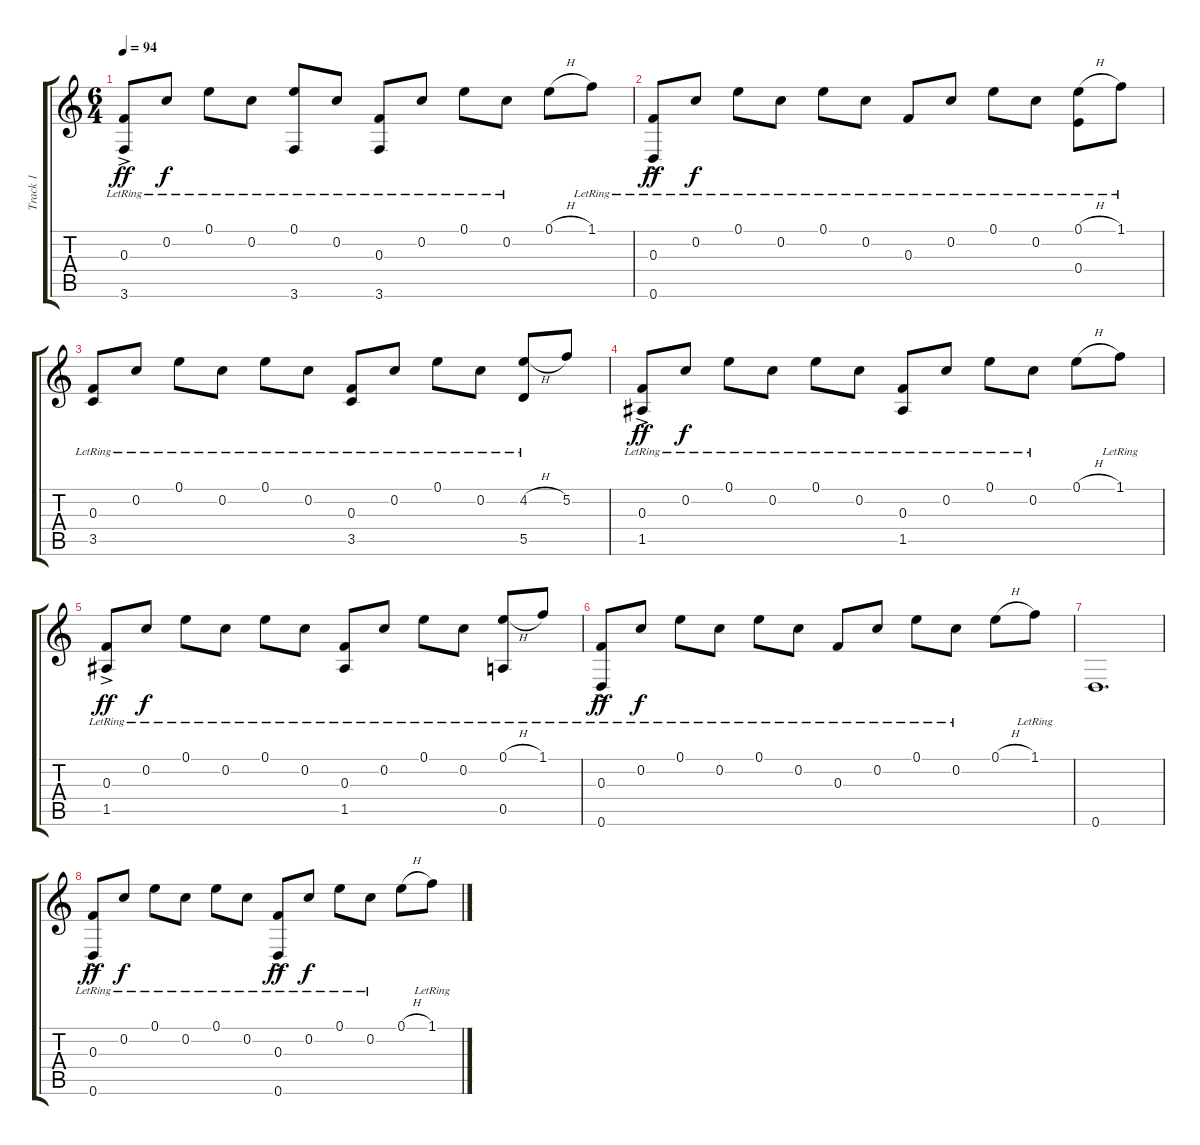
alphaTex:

\track ("Track 1" "Track 1") {instrument electricguitarjazz}
\staff {score tabs}
\tuning (E4 C4 F3 E3 A2 D2) {hide}
\ts (6 4)
\tempo 94
\clef g2
\ks c
(0.3{lr} 3.6{ac lr}).8{dy ff} 0.2{lr}.8{dy f} 0.1{lr}.8 0.2{lr}.8 (0.1{lr} 3.6{lr}).8 0.2{lr}.8 (0.3{lr} 3.6{lr}).8 0.2{lr}.8 0.1{lr}.8 0.2{lr}.8 0.1{h}.8 1.1{lr}.8 |
(0.3{lr} 0.6{ac lr}).8{dy ff} 0.2{lr}.8{dy f} 0.1{lr}.8 0.2{lr}.8 0.1{lr}.8 0.2{lr}.8 0.3{lr}.8 0.2{lr}.8 0.1{lr}.8 0.2{lr}.8 (0.1{h} 0.4{lr}).8 1.1{lr}.8 |
(0.3{lr} 3.5).8 0.2{lr}.8 0.1{lr}.8 0.2{lr}.8 0.1{lr}.8 0.2{lr}.8 (0.3{lr} 3.5{lr}).8 0.2{lr}.8 0.1{lr}.8 0.2{lr}.8 (4.2{h lr} 5.5{lr}).8 5.2.8 |
(0.3{lr} 1.5{ac lr}).8{dy ff} 0.2{lr}.8{dy f} 0.1{lr}.8 0.2{lr}.8 0.1{lr}.8 0.2{lr}.8 (0.3{lr} 1.5{lr}).8 0.2{lr}.8 0.1{lr}.8 0.2{lr}.8 0.1{h}.8 1.1{lr}.8 |
(0.3{lr} 1.5{ac lr}).8{dy ff} 0.2{lr}.8{dy f} 0.1{lr}.8 0.2{lr}.8 0.1{lr}.8 0.2{lr}.8 (0.3{lr} 1.5{lr}).8 0.2{lr}.8 0.1{lr}.8 0.2{lr}.8 (0.1{h} 0.5{lr}).8 1.1{lr}.8 |
(0.3{lr} 0.6{ac lr}).8{dy ff} 0.2{lr}.8{dy f} 0.1{lr}.8 0.2{lr}.8 0.1{lr}.8 0.2{lr}.8 0.3{lr}.8 0.2{lr}.8 0.1{lr}.8 0.2{lr}.8 0.1{h}.8 1.1{lr}.8 |
0.6.1{d} |
(0.3{lr} 0.6{ac lr}).8{dy ff} 0.2{lr}.8{dy f} 0.1{lr}.8 0.2{lr}.8 0.1{lr}.8 0.2{lr}.8 (0.3{lr} 0.6{ac lr}).8{dy ff} 0.2{lr}.8{dy f} 0.1{lr}.8 0.2{lr}.8 0.1{h}.8 1.1{lr}.8
